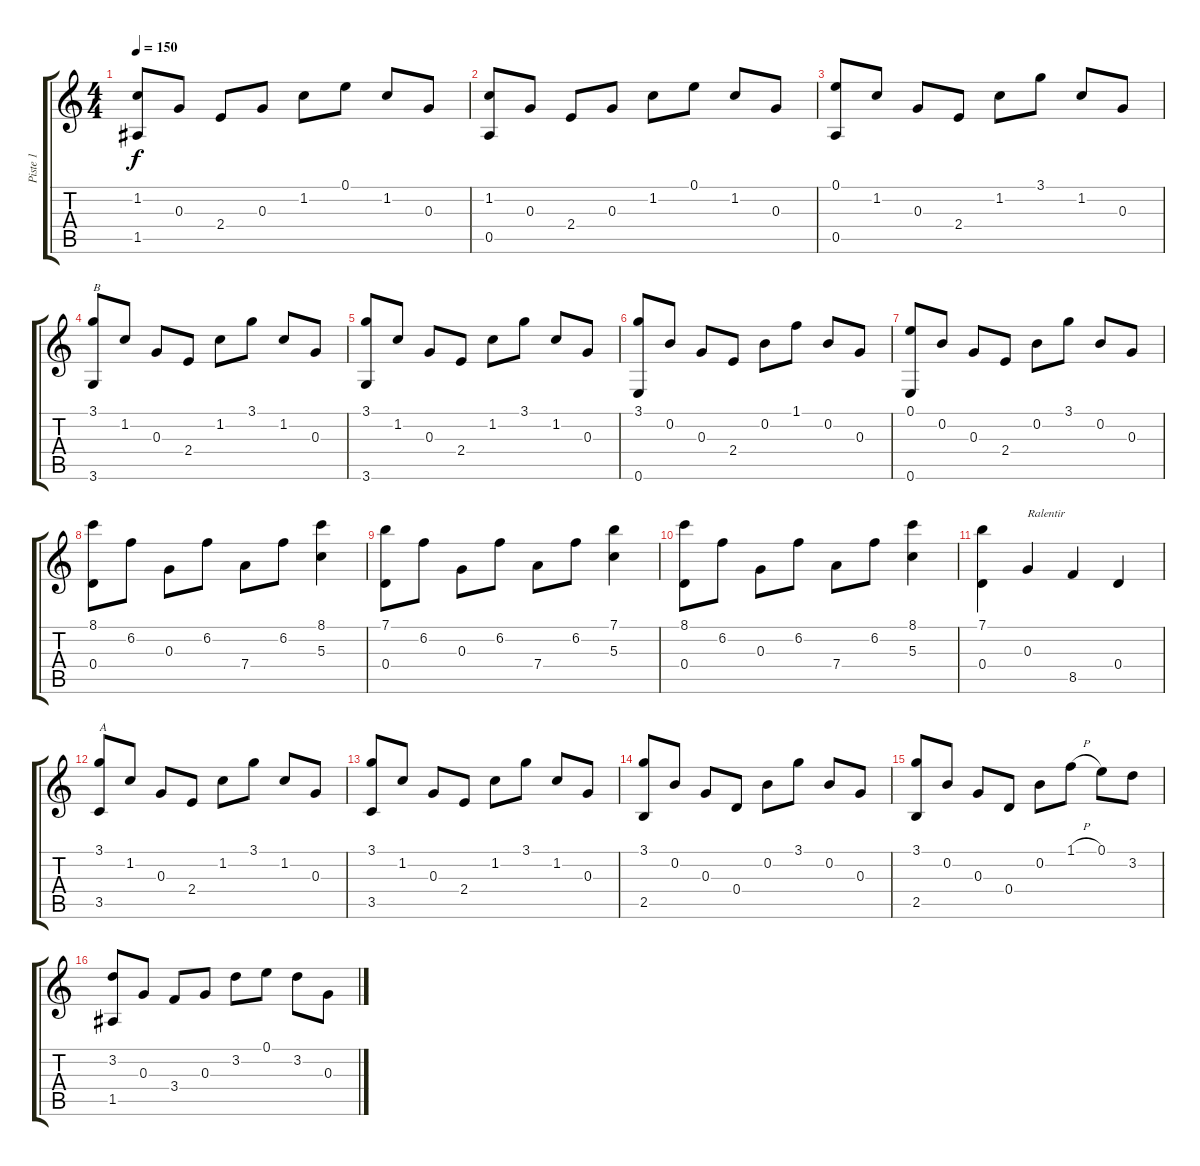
\track ("Piste 1" "Piste 1") {instrument acousticguitarsteel}
\staff {score tabs}
\tuning (E4 B3 G3 D3 A2 E2) {hide}
\ts (4 4)
\tempo 150
\clef g2
\ks c
(1.2 1.5).8{dy f} 0.3.8 2.4.8 0.3.8 1.2.8 0.1.8 1.2.8 0.3.8 |
(1.2 0.5).8 0.3.8 2.4.8 0.3.8 1.2.8 0.1.8 1.2.8 0.3.8 |
(0.1 0.5).8 1.2.8 0.3.8 2.4.8 1.2.8 3.1.8 1.2.8 0.3.8 |
(3.1 3.6).8{txt "B"} 1.2.8 0.3.8 2.4.8 1.2.8 3.1.8 1.2.8 0.3.8 |
(3.1 3.6).8 1.2.8 0.3.8 2.4.8 1.2.8 3.1.8 1.2.8 0.3.8 |
(3.1 0.6).8 0.2.8 0.3.8 2.4.8 0.2.8 1.1.8 0.2.8 0.3.8 |
(0.1 0.6).8 0.2.8 0.3.8 2.4.8 0.2.8 3.1.8 0.2.8 0.3.8 |
(8.1 0.4).8 6.2.8 0.3.8 6.2.8 7.4.8 6.2.8 (8.1 5.3).4 |
(7.1 0.4).8 6.2.8 0.3.8 6.2.8 7.4.8 6.2.8 (7.1 5.3).4 |
(8.1 0.4).8 6.2.8 0.3.8 6.2.8 7.4.8 6.2.8 (8.1 5.3).4 |
(7.1 0.4).4 0.3.4{txt "Ralentir"} 8.5.4 0.4.4 |
(3.1 3.5).8{txt "A"} 1.2.8 0.3.8 2.4.8 1.2.8 3.1.8 1.2.8 0.3.8 |
(3.1 3.5).8 1.2.8 0.3.8 2.4.8 1.2.8 3.1.8 1.2.8 0.3.8 |
(3.1 2.5).8 0.2.8 0.3.8 0.4.8 0.2.8 3.1.8 0.2.8 0.3.8 |
(3.1 2.5).8 0.2.8 0.3.8 0.4.8 0.2.8 1.1{h}.8 0.1.8 3.2.8 |
(3.2 1.5).8 0.3.8 3.4.8 0.3.8 3.2.8 0.1.8 3.2.8 0.3.8
